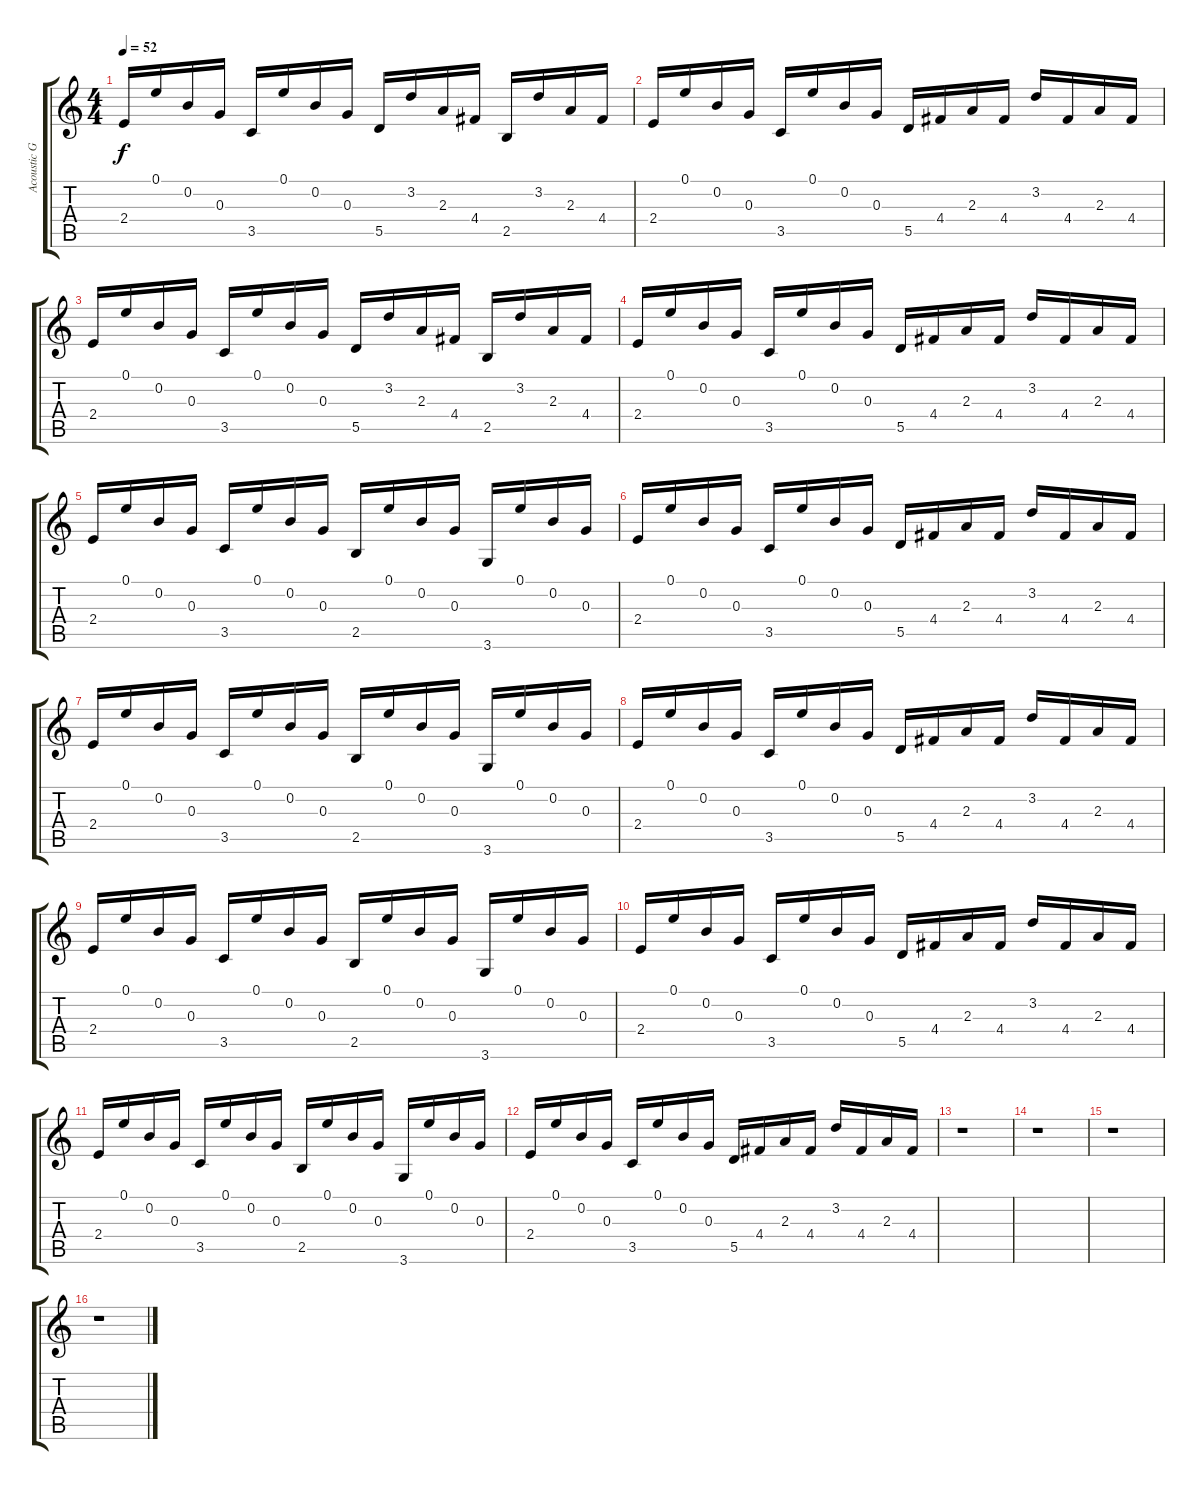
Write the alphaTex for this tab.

\track ("Acoustic Gtr." "Acoustic G") {instrument acousticguitarsteel}
\staff {score tabs}
\tuning (E4 B3 G3 D3 A2 E2) {hide}
\ts (4 4)
\tempo 52
\clef g2
\ks c
2.4.16{dy f} 0.1.16 0.2.16 0.3.16 3.5.16 0.1.16 0.2.16 0.3.16 5.5.16 3.2.16 2.3.16 4.4.16 2.5.16 3.2.16 2.3.16 4.4.16 |
2.4.16 0.1.16 0.2.16 0.3.16 3.5.16 0.1.16 0.2.16 0.3.16 5.5.16 4.4.16 2.3.16 4.4.16 3.2.16 4.4.16 2.3.16 4.4.16 |
2.4.16 0.1.16 0.2.16 0.3.16 3.5.16 0.1.16 0.2.16 0.3.16 5.5.16 3.2.16 2.3.16 4.4.16 2.5.16 3.2.16 2.3.16 4.4.16 |
2.4.16 0.1.16 0.2.16 0.3.16 3.5.16 0.1.16 0.2.16 0.3.16 5.5.16 4.4.16 2.3.16 4.4.16 3.2.16 4.4.16 2.3.16 4.4.16 |
2.4.16 0.1.16 0.2.16 0.3.16 3.5.16 0.1.16 0.2.16 0.3.16 2.5.16 0.1.16 0.2.16 0.3.16 3.6.16 0.1.16 0.2.16 0.3.16 |
2.4.16 0.1.16 0.2.16 0.3.16 3.5.16 0.1.16 0.2.16 0.3.16 5.5.16 4.4.16 2.3.16 4.4.16 3.2.16 4.4.16 2.3.16 4.4.16 |
2.4.16 0.1.16 0.2.16 0.3.16 3.5.16 0.1.16 0.2.16 0.3.16 2.5.16 0.1.16 0.2.16 0.3.16 3.6.16 0.1.16 0.2.16 0.3.16 |
2.4.16 0.1.16 0.2.16 0.3.16 3.5.16 0.1.16 0.2.16 0.3.16 5.5.16 4.4.16 2.3.16 4.4.16 3.2.16 4.4.16 2.3.16 4.4.16 |
2.4.16 0.1.16 0.2.16 0.3.16 3.5.16 0.1.16 0.2.16 0.3.16 2.5.16 0.1.16 0.2.16 0.3.16 3.6.16 0.1.16 0.2.16 0.3.16 |
2.4.16 0.1.16 0.2.16 0.3.16 3.5.16 0.1.16 0.2.16 0.3.16 5.5.16 4.4.16 2.3.16 4.4.16 3.2.16 4.4.16 2.3.16 4.4.16 |
2.4.16 0.1.16 0.2.16 0.3.16 3.5.16 0.1.16 0.2.16 0.3.16 2.5.16 0.1.16 0.2.16 0.3.16 3.6.16 0.1.16 0.2.16 0.3.16 |
2.4.16 0.1.16 0.2.16 0.3.16 3.5.16 0.1.16 0.2.16 0.3.16 5.5.16 4.4.16 2.3.16 4.4.16 3.2.16 4.4.16 2.3.16 4.4.16 |
r.1 |
r.1 |
r.1 |
r.1
